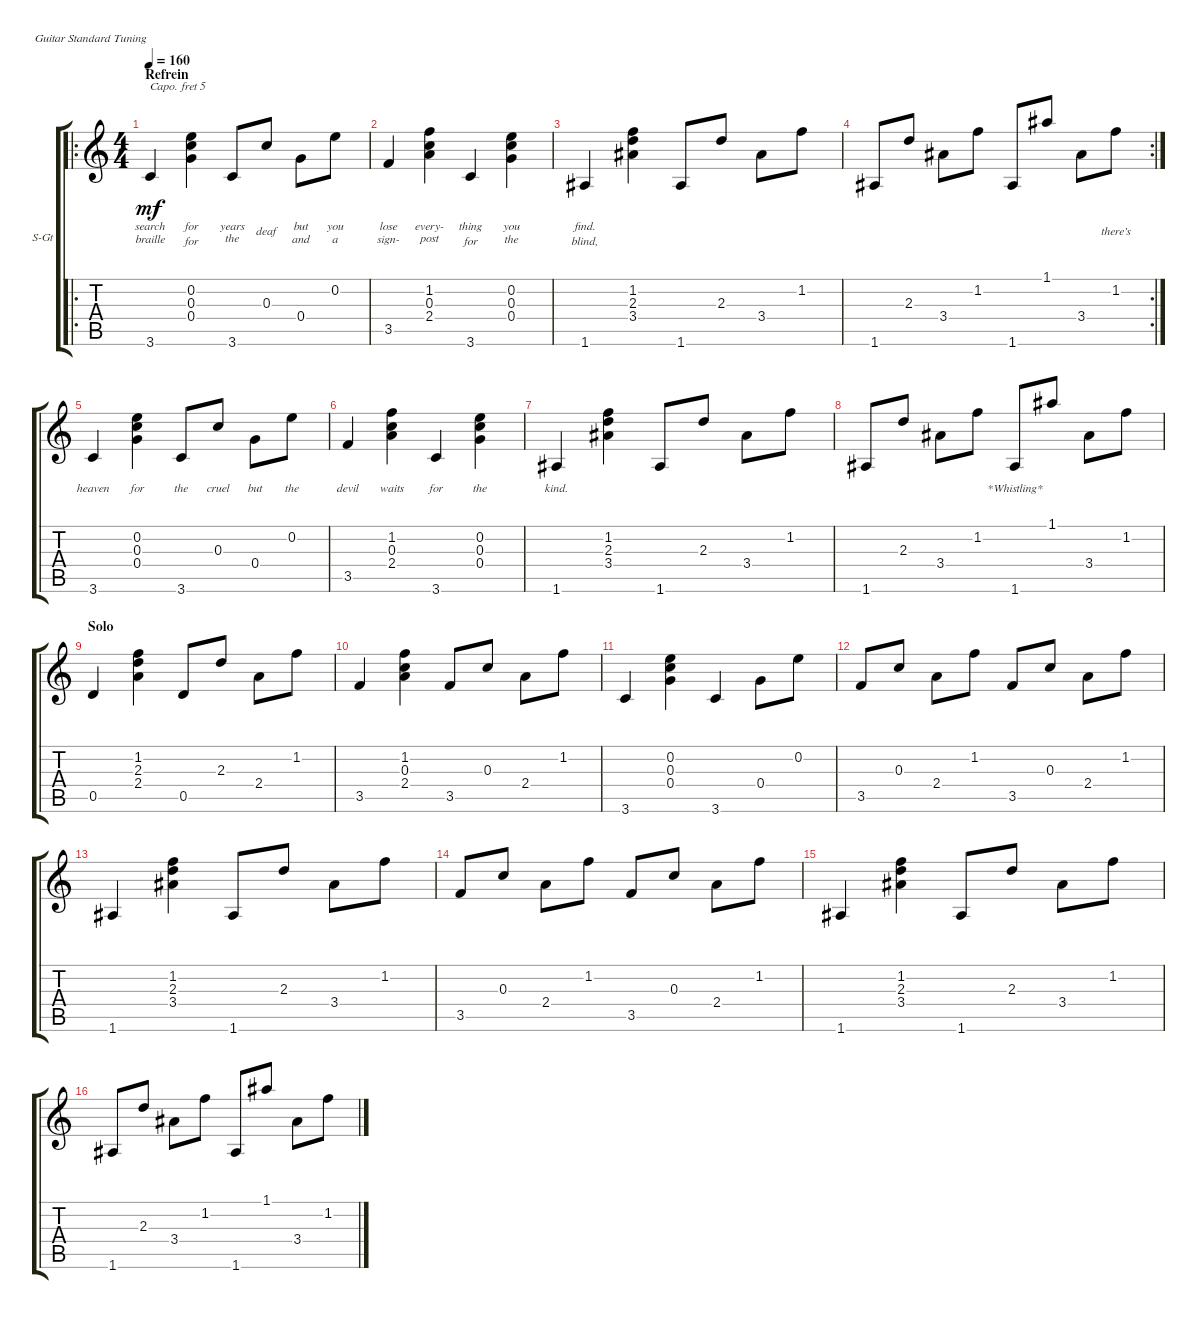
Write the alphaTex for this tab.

\defaultSystemsLayout 4
\bracketExtendMode groupsimilarinstruments
\firstSystemTrackNameOrientation horizontal
\otherSystemsTrackNameOrientation horizontal
\track ("Picking" "S-Gt") {instrument acousticguitarsteel}
\staff {score tabs}
\capo 5
\tuning (E4 B3 G3 D3 A2 E2)
\ro
\ts (4 4)
\section ("" "Refrein")
\tempo 160
\clef g2
\ks c
3.6.4{lyrics (0 "search") lyrics (1 "braille") lyrics (2 "") lyrics (3 "") lyrics (4 "") dy mf} (0.4 0.3 0.2).4{lyrics (0 "for") lyrics (1 "for") lyrics (2 "") lyrics (3 "") lyrics (4 "")} 3.6.8{lyrics (0 "years") lyrics (1 "the") lyrics (2 "") lyrics (3 "") lyrics (4 "")} 0.3.8{lyrics (0 "") lyrics (1 "deaf") lyrics (2 "") lyrics (3 "") lyrics (4 "")} 0.4.8{lyrics (0 "but") lyrics (1 "and") lyrics (2 "") lyrics (3 "") lyrics (4 "")} 0.2.8{lyrics (0 "you") lyrics (1 "a") lyrics (2 "") lyrics (3 "") lyrics (4 "")} |
3.5.4{lyrics (0 "lose") lyrics (1 "sign-") lyrics (2 "") lyrics (3 "") lyrics (4 "")} (2.4 0.3 1.2).4{lyrics (0 "every-") lyrics (1 "post") lyrics (2 "") lyrics (3 "") lyrics (4 "")} 3.6.4{lyrics (0 "thing") lyrics (1 "for") lyrics (2 "") lyrics (3 "") lyrics (4 "")} (0.4 0.3 0.2).4{lyrics (0 "you") lyrics (1 "the") lyrics (2 "") lyrics (3 "") lyrics (4 "")} |
1.6.4{lyrics (0 "find.") lyrics (1 "blind,") lyrics (2 "") lyrics (3 "") lyrics (4 "")} (3.4 2.3 1.2).4{lyrics (0 "") lyrics (1 "") lyrics (2 "") lyrics (3 "") lyrics (4 "")} 1.6.8{lyrics (0 "") lyrics (1 "") lyrics (2 "") lyrics (3 "") lyrics (4 "")} 2.3.8{lyrics (0 "") lyrics (1 "") lyrics (2 "") lyrics (3 "") lyrics (4 "")} 3.4.8{lyrics (0 "") lyrics (1 "") lyrics (2 "") lyrics (3 "") lyrics (4 "")} 1.2.8{lyrics (0 "") lyrics (1 "") lyrics (2 "") lyrics (3 "") lyrics (4 "")} |
\rc 2
1.6.8{lyrics (0 "") lyrics (1 "") lyrics (2 "") lyrics (3 "") lyrics (4 "")} 2.3.8{lyrics (0 "") lyrics (1 "") lyrics (2 "") lyrics (3 "") lyrics (4 "")} 3.4.8{lyrics (0 "") lyrics (1 "") lyrics (2 "") lyrics (3 "") lyrics (4 "")} 1.2.8{lyrics (0 "") lyrics (1 "") lyrics (2 "") lyrics (3 "") lyrics (4 "")} 1.6.8{lyrics (0 "") lyrics (1 "") lyrics (2 "") lyrics (3 "") lyrics (4 "")} 1.1.8{lyrics (0 "") lyrics (1 "") lyrics (2 "") lyrics (3 "") lyrics (4 "")} 3.4.8{lyrics (0 "") lyrics (1 "") lyrics (2 "") lyrics (3 "") lyrics (4 "")} 1.2.8{lyrics (0 "") lyrics (1 "there’s") lyrics (2 "") lyrics (3 "") lyrics (4 "")} |
3.6.4{lyrics (0 "") lyrics (1 "heaven") lyrics (2 "") lyrics (3 "") lyrics (4 "")} (0.4 0.3 0.2).4{lyrics (0 "") lyrics (1 "for") lyrics (2 "") lyrics (3 "") lyrics (4 "")} 3.6.8{lyrics (0 "") lyrics (1 "the") lyrics (2 "") lyrics (3 "") lyrics (4 "")} 0.3.8{lyrics (0 "") lyrics (1 "cruel") lyrics (2 "") lyrics (3 "") lyrics (4 "")} 0.4.8{lyrics (0 "") lyrics (1 "but") lyrics (2 "") lyrics (3 "") lyrics (4 "")} 0.2.8{lyrics (0 "") lyrics (1 "the") lyrics (2 "") lyrics (3 "") lyrics (4 "")} |
3.5.4{lyrics (0 "") lyrics (1 "devil") lyrics (2 "") lyrics (3 "") lyrics (4 "")} (2.4 0.3 1.2).4{lyrics (0 "") lyrics (1 "waits") lyrics (2 "") lyrics (3 "") lyrics (4 "")} 3.6.4{lyrics (0 "") lyrics (1 "for") lyrics (2 "") lyrics (3 "") lyrics (4 "")} (0.4 0.3 0.2).4{lyrics (0 "") lyrics (1 "the") lyrics (2 "") lyrics (3 "") lyrics (4 "")} |
1.6.4{lyrics (0 "") lyrics (1 "kind.") lyrics (2 "") lyrics (3 "") lyrics (4 "")} (3.4 2.3 1.2).4{lyrics (0 "") lyrics (1 "") lyrics (2 "") lyrics (3 "") lyrics (4 "")} 1.6.8{lyrics (0 "") lyrics (1 "") lyrics (2 "") lyrics (3 "") lyrics (4 "")} 2.3.8{lyrics (0 "") lyrics (1 "") lyrics (2 "") lyrics (3 "") lyrics (4 "")} 3.4.8{lyrics (0 "") lyrics (1 "") lyrics (2 "") lyrics (3 "") lyrics (4 "")} 1.2.8{lyrics (0 "") lyrics (1 "") lyrics (2 "") lyrics (3 "") lyrics (4 "")} |
1.6.8{lyrics (0 "") lyrics (1 "") lyrics (2 "") lyrics (3 "") lyrics (4 "")} 2.3.8{lyrics (0 "") lyrics (1 "") lyrics (2 "") lyrics (3 "") lyrics (4 "")} 3.4.8{lyrics (0 "") lyrics (1 "") lyrics (2 "") lyrics (3 "") lyrics (4 "")} 1.2.8{lyrics (0 "") lyrics (1 "") lyrics (2 "") lyrics (3 "") lyrics (4 "")} 1.6.8{lyrics (0 "") lyrics (1 "*Whistling*") lyrics (2 "") lyrics (3 "") lyrics (4 "")} 1.1.8{lyrics (0 "") lyrics (1 "") lyrics (2 "") lyrics (3 "") lyrics (4 "")} 3.4.8{lyrics (0 "") lyrics (1 "") lyrics (2 "") lyrics (3 "") lyrics (4 "")} 1.2.8{lyrics (0 "") lyrics (1 "") lyrics (2 "") lyrics (3 "") lyrics (4 "")} |
\section ("" "Solo")
0.5.4{lyrics (0 "") lyrics (1 "") lyrics (2 "") lyrics (3 "") lyrics (4 "")} (2.4 2.3 1.2).4{lyrics (0 "") lyrics (1 "") lyrics (2 "") lyrics (3 "") lyrics (4 "")} 0.5.8{lyrics (0 "") lyrics (1 "") lyrics (2 "") lyrics (3 "") lyrics (4 "")} 2.3.8{lyrics (0 "") lyrics (1 "") lyrics (2 "") lyrics (3 "") lyrics (4 "")} 2.4.8{lyrics (0 "") lyrics (1 "") lyrics (2 "") lyrics (3 "") lyrics (4 "")} 1.2.8{lyrics (0 "") lyrics (1 "") lyrics (2 "") lyrics (3 "") lyrics (4 "")} |
3.5.4{lyrics (0 "") lyrics (1 "") lyrics (2 "") lyrics (3 "") lyrics (4 "")} (2.4 0.3 1.2).4{lyrics (0 "") lyrics (1 "") lyrics (2 "") lyrics (3 "") lyrics (4 "")} 3.5.8{lyrics (0 "") lyrics (1 "") lyrics (2 "") lyrics (3 "") lyrics (4 "")} 0.3.8{lyrics (0 "") lyrics (1 "") lyrics (2 "") lyrics (3 "") lyrics (4 "")} 2.4.8{lyrics (0 "") lyrics (1 "") lyrics (2 "") lyrics (3 "") lyrics (4 "")} 1.2.8{lyrics (0 "") lyrics (1 "") lyrics (2 "") lyrics (3 "") lyrics (4 "")} |
3.6.4{lyrics (0 "") lyrics (1 "") lyrics (2 "") lyrics (3 "") lyrics (4 "")} (0.4 0.3 0.2).4{lyrics (0 "") lyrics (1 "") lyrics (2 "") lyrics (3 "") lyrics (4 "")} 3.6.4{lyrics (0 "") lyrics (1 "") lyrics (2 "") lyrics (3 "") lyrics (4 "")} 0.4.8{lyrics (0 "") lyrics (1 "") lyrics (2 "") lyrics (3 "") lyrics (4 "")} 0.2.8{lyrics (0 "") lyrics (1 "") lyrics (2 "") lyrics (3 "") lyrics (4 "")} |
3.5.8{lyrics (0 "") lyrics (1 "") lyrics (2 "") lyrics (3 "") lyrics (4 "")} 0.3.8{lyrics (0 "") lyrics (1 "") lyrics (2 "") lyrics (3 "") lyrics (4 "")} 2.4.8{lyrics (0 "") lyrics (1 "") lyrics (2 "") lyrics (3 "") lyrics (4 "")} 1.2.8{lyrics (0 "") lyrics (1 "") lyrics (2 "") lyrics (3 "") lyrics (4 "")} 3.5.8{lyrics (0 "") lyrics (1 "") lyrics (2 "") lyrics (3 "") lyrics (4 "")} 0.3.8{lyrics (0 "") lyrics (1 "") lyrics (2 "") lyrics (3 "") lyrics (4 "")} 2.4.8{lyrics (0 "") lyrics (1 "") lyrics (2 "") lyrics (3 "") lyrics (4 "")} 1.2.8{lyrics (0 "") lyrics (1 "") lyrics (2 "") lyrics (3 "") lyrics (4 "")} |
1.6.4{lyrics (0 "") lyrics (1 "") lyrics (2 "") lyrics (3 "") lyrics (4 "")} (3.4 2.3 1.2).4{lyrics (0 "") lyrics (1 "") lyrics (2 "") lyrics (3 "") lyrics (4 "")} 1.6.8{lyrics (0 "") lyrics (1 "") lyrics (2 "") lyrics (3 "") lyrics (4 "")} 2.3.8{lyrics (0 "") lyrics (1 "") lyrics (2 "") lyrics (3 "") lyrics (4 "")} 3.4.8{lyrics (0 "") lyrics (1 "") lyrics (2 "") lyrics (3 "") lyrics (4 "")} 1.2.8{lyrics (0 "") lyrics (1 "") lyrics (2 "") lyrics (3 "") lyrics (4 "")} |
3.5.8{lyrics (0 "") lyrics (1 "") lyrics (2 "") lyrics (3 "") lyrics (4 "")} 0.3.8{lyrics (0 "") lyrics (1 "") lyrics (2 "") lyrics (3 "") lyrics (4 "")} 2.4.8{lyrics (0 "") lyrics (1 "") lyrics (2 "") lyrics (3 "") lyrics (4 "")} 1.2.8{lyrics (0 "") lyrics (1 "") lyrics (2 "") lyrics (3 "") lyrics (4 "")} 3.5.8{lyrics (0 "") lyrics (1 "") lyrics (2 "") lyrics (3 "") lyrics (4 "")} 0.3.8{lyrics (0 "") lyrics (1 "") lyrics (2 "") lyrics (3 "") lyrics (4 "")} 2.4.8{lyrics (0 "") lyrics (1 "") lyrics (2 "") lyrics (3 "") lyrics (4 "")} 1.2.8{lyrics (0 "") lyrics (1 "") lyrics (2 "") lyrics (3 "") lyrics (4 "")} |
1.6.4{lyrics (0 "") lyrics (1 "") lyrics (2 "") lyrics (3 "") lyrics (4 "")} (3.4 2.3 1.2).4{lyrics (0 "") lyrics (1 "") lyrics (2 "") lyrics (3 "") lyrics (4 "")} 1.6.8{lyrics (0 "") lyrics (1 "") lyrics (2 "") lyrics (3 "") lyrics (4 "")} 2.3.8{lyrics (0 "") lyrics (1 "") lyrics (2 "") lyrics (3 "") lyrics (4 "")} 3.4.8{lyrics (0 "") lyrics (1 "") lyrics (2 "") lyrics (3 "") lyrics (4 "")} 1.2.8{lyrics (0 "") lyrics (1 "") lyrics (2 "") lyrics (3 "") lyrics (4 "")} |
1.6.8{lyrics (0 "") lyrics (1 "") lyrics (2 "") lyrics (3 "") lyrics (4 "")} 2.3.8{lyrics (0 "") lyrics (1 "") lyrics (2 "") lyrics (3 "") lyrics (4 "")} 3.4.8 1.2.8 1.6.8 1.1.8 3.4.8 1.2.8
